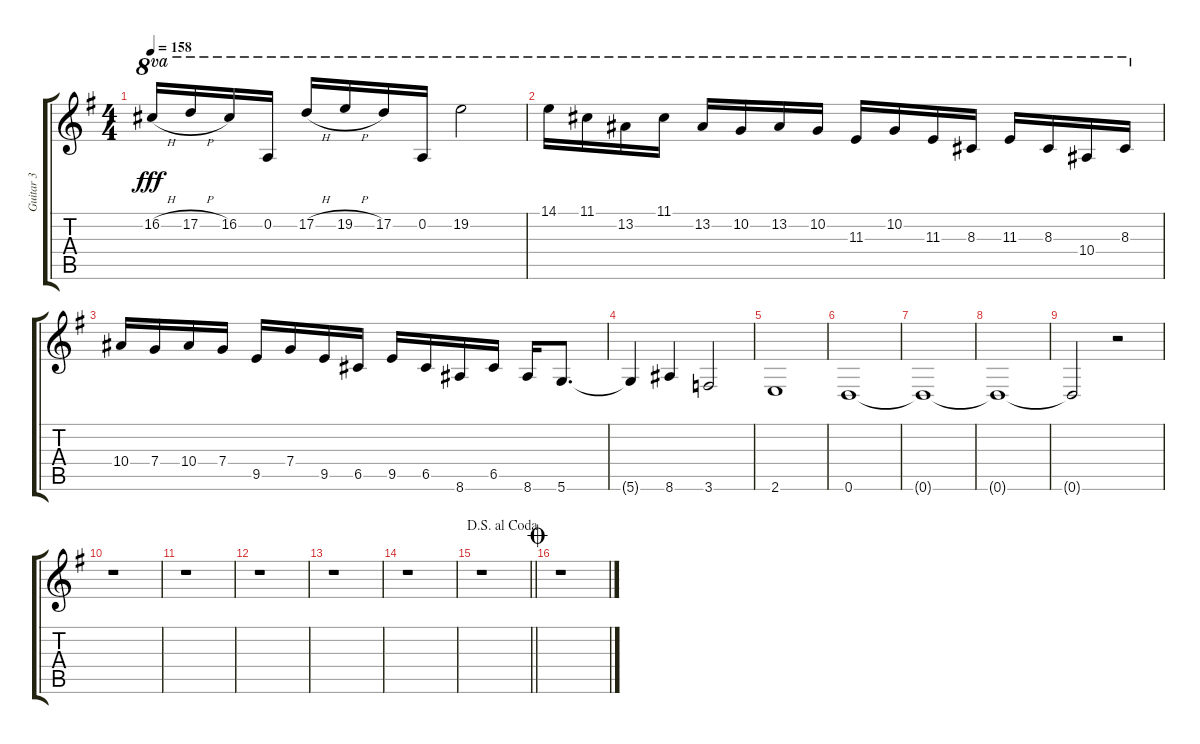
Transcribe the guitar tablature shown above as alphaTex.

\track ("Guitar 3" "Guitar 3") {instrument overdrivenguitar}
\staff {score tabs}
\tuning (D4 A3 F3 C3 G2 D2) {hide}
\ts (4 4)
\tempo 158
\clef g2
\ks g
16.2{h}.16{ot 8va dy fff} 17.2{h}.16{ot 8va} 16.2.16{ot 8va} 0.2.16{ot 8va} 17.2{h}.16{ot 8va} 19.2{h}.16{ot 8va} 17.2.16{ot 8va} 0.2.16{ot 8va} 19.2.2{ot 8va} |
14.1.16{ot 8va} 11.1.16{ot 8va} 13.2.16{ot 8va} 11.1.16{ot 8va} 13.2.16{ot 8va} 10.2.16{ot 8va} 13.2.16{ot 8va} 10.2.16{ot 8va} 11.3.16{ot 8va} 10.2.16{ot 8va} 11.3.16{ot 8va} 8.3.16{ot 8va} 11.3.16{ot 8va} 8.3.16{ot 8va} 10.4.16{ot 8va} 8.3.16{ot 8va} |
10.4.16 7.4.16 10.4.16 7.4.16 9.5.16 7.4.16 9.5.16 6.5.16 9.5.16 6.5.16 8.6.16 6.5.16 8.6.16 5.6.8{d} |
5.6{t}.4 8.6.4 3.6.2 |
2.6.1 |
0.6.1 |
0.6{t}.1 |
0.6{t}.1 |
0.6{t}.2 r.2 |
r.1 |
r.1 |
r.1 |
r.1 |
r.1 |
\jump dalsegnoalcoda
\barLineRight lightlight
r.1 |
\jump coda
r.1
